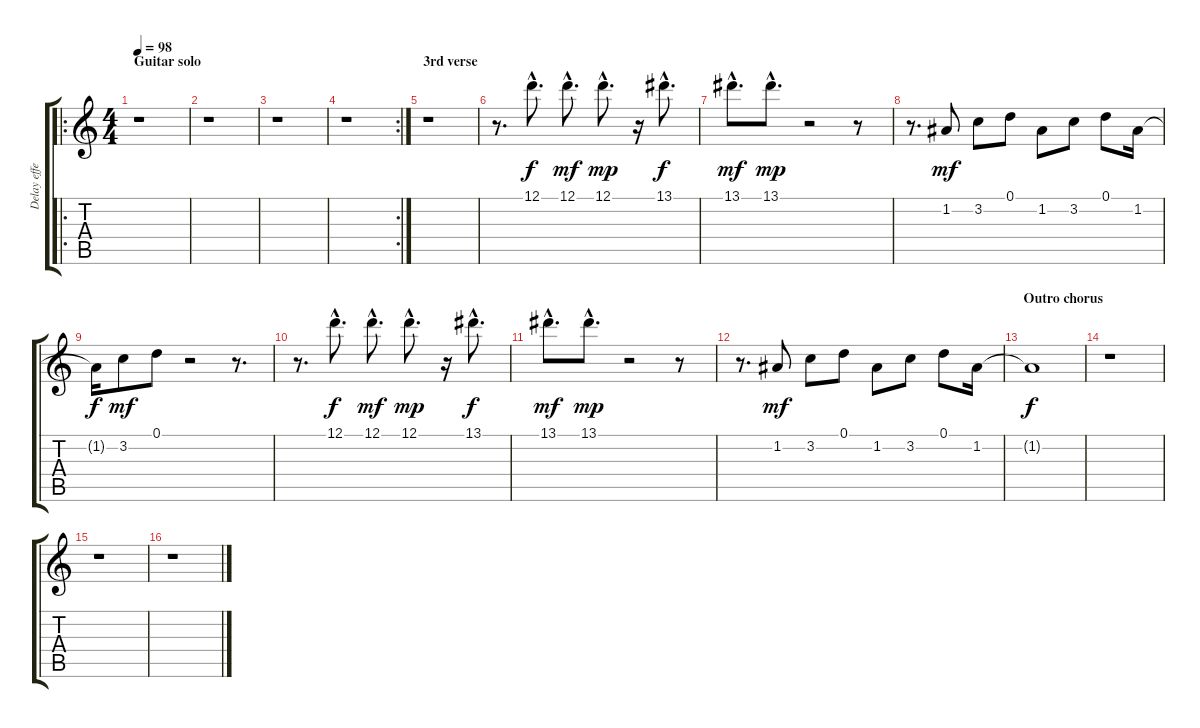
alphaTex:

\track ("Delay effect" "Delay effe") {instrument electricguitarclean}
\staff {score tabs}
\tuning (D4 A3 F3 C3 G2 C2) {hide}
\ro
\ts (4 4)
\section ("" "Guitar solo")
\tempo 98
\clef g2
\ks c
r.1{dy mf} |
r.1 |
r.1 |
\rc 2
r.1 |
\section ("" "3rd verse")
r.1 |
r.8{d} 12.1{hac}.8{d dy f} 12.1{hac}.8{d dy mf} 12.1{hac}.8{d dy mp} r.16 13.1{hac}.8{d dy f} |
13.1{hac}.8{d dy mf} 13.1{hac}.8{d dy mp} r.2 r.8 |
r.8{d} 1.2.8{dy mf} 3.2.8 0.1.8 1.2.8 3.2.8 0.1.8 1.2.16 |
1.2{t}.16{dy f} 3.2.8{dy mf} 0.1.8 r.2 r.8{d} |
r.8{d} 12.1{hac}.8{d dy f} 12.1{hac}.8{d dy mf} 12.1{hac}.8{d dy mp} r.16 13.1{hac}.8{d dy f} |
13.1{hac}.8{d dy mf} 13.1{hac}.8{d dy mp} r.2 r.8 |
r.8{d} 1.2.8{dy mf} 3.2.8 0.1.8 1.2.8 3.2.8 0.1.8 1.2.16 |
\section ("" "Outro chorus")
1.2{t}.1{dy f} |
r.1 |
r.1 |
r.1
